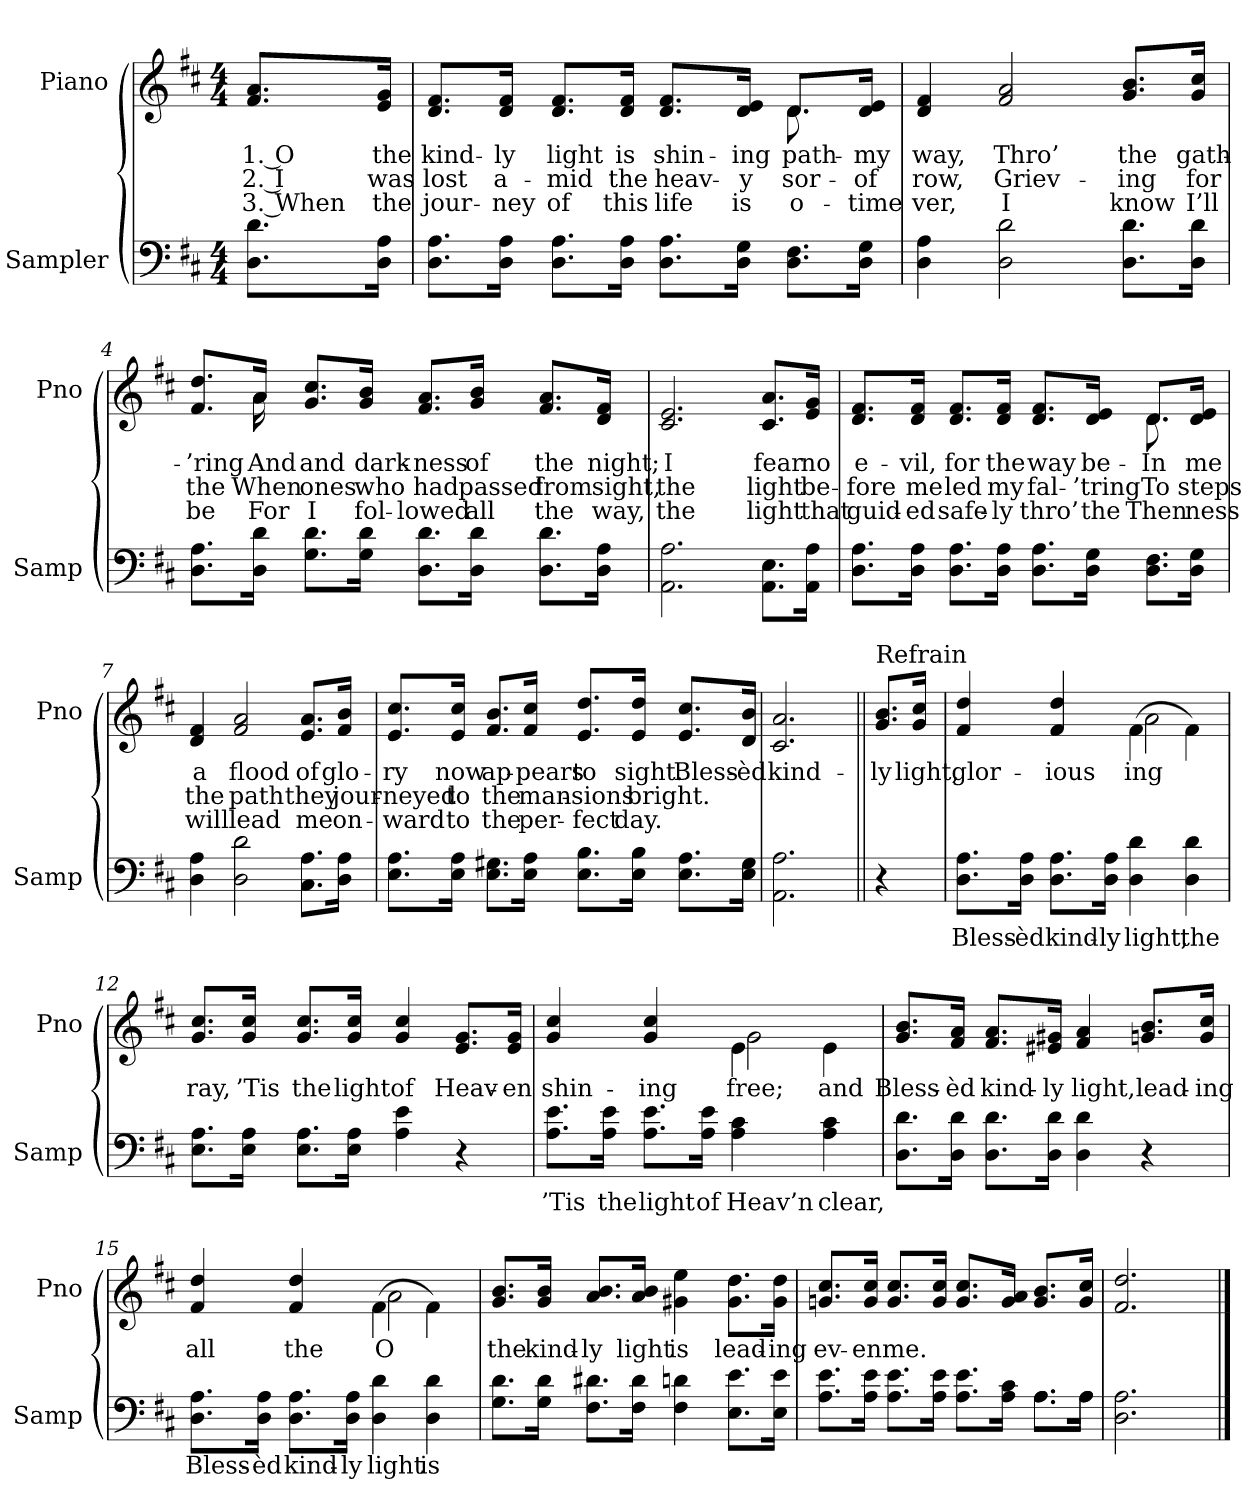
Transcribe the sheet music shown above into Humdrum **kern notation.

**kern	**text	**kern	**text	**text	**text
*part2	*part2	*part1	*part1	*part1	*part1
*staff2	*staff2	*staff1	*staff1	*staff1	*staff1
*I"Sampler	*	*I"Piano	*	*	*
*I'Samp	*	*I'Pno	*	*	*
*clefF4	*	*clefG2	*	*	*
*k[f#c#]	*	*k[f#c#]	*	*	*
*D:	*	*D:	*	*	*
*M4/4	*	*M4/4	*	*	*
=1	=1	=1	=1	=1	=1
8.D\ 8.d\L	.	8.f#/ 8.a/L	1. O	2. I	3. When
16D\ 16A\Jk	.	16e/ 16g/Jk	the	was	the
=2	=2	=2	=2	=2	=2
*	*	*^	*	*	*
8.D\ 8.A\L	.	8.d/ 8.f#/L	2.ryy	kind-	lost	jour-
16D\ 16A\Jk	.	16d/ 16f#/Jk	.	-ly	a-	-ney
8.D\ 8.A\L	.	8.d/ 8.f#/L	.	light	-mid	of
16D\ 16A\Jk	.	16d/ 16f#/Jk	.	is	the	this
8.D\ 8.A\L	.	8.d/ 8.f#/L	.	shin-	heav-	life
16D\ 16G\Jk	.	16d/ 16e/Jk	.	-ing	-y	is
8.D\ 8.F#\L	.	8.d/L	8.d	path-	sor-	o-
16D\ 16G\Jk	.	16d/ 16e/Jk	16ryy	my	of	-time
*	*	*v	*v	*	*	*
=3	=3	=3	=3	=3	=3
4D 4A	.	4d 4f#	-way,	-row,	-ver,
2D 2d	.	2f# 2a	Thro’	Griev-	I
8.D\ 8.d\L	.	8.g/ 8.b/L	the	-ing	know
16D\ 16d\Jk	.	16g/ 16cc#/Jk	gath-	for	I’ll
=4	=4	=4	=4	=4	=4
*	*	*^	*	*	*
8.D\ 8.A\L	.	8.f#/ 8.dd/L	8.ryy	-’ring	the	be
16D\ 16d\Jk	.	16a/Jk	16a	And	When	For
8.G\ 8.d\L	.	8.g/ 8.cc#/L	2.ryy	and	ones	I
16G\ 16d\Jk	.	16g/ 16b/Jk	.	dark-	who	fol-
8.D\ 8.d\L	.	8.f#/ 8.a/L	.	-ness	had	-lowed
16D\ 16d\Jk	.	16g/ 16b/Jk	.	of	passed	all
8.D\ 8.d\L	.	8.f#/ 8.a/L	.	the	from	the
16D\ 16A\Jk	.	16d/ 16f#/Jk	.	night;	sight,	way,
*	*	*v	*v	*	*	*
=5	=5	=5	=5	=5	=5
2.AA 2.A	.	2.c# 2.e	I	the	the
8.AA\ 8.E\L	.	8.c#/ 8.a/L	fear	light	light
16AA\ 16A\Jk	.	16e/ 16g/Jk	no	be-	that
=6	=6	=6	=6	=6	=6
*	*	*^	*	*	*
8.D\ 8.A\L	.	8.d/ 8.f#/L	2.ryy	e-	-fore	guid-
16D\ 16A\Jk	.	16d/ 16f#/Jk	.	-vil,	me	-ed
8.D\ 8.A\L	.	8.d/ 8.f#/L	.	for	led	safe-
16D\ 16A\Jk	.	16d/ 16f#/Jk	.	the	my	-ly
8.D\ 8.A\L	.	8.d/ 8.f#/L	.	way	fal-	thro’
16D\ 16G\Jk	.	16d/ 16e/Jk	.	be-	-’tring	the
8.D\ 8.F#\L	.	8.d/L	8.d	In	To	Then
16D\ 16G\Jk	.	16d/ 16e/Jk	16ryy	me	-steps	-ness
*	*	*v	*v	*	*	*
=7	=7	=7	=7	=7	=7
4D 4A	.	4d 4f#	a	the	will
2D 2d	.	2f# 2a	flood	path	lead
8.C#\ 8.A\L	.	8.e/ 8.a/L	of	they	me
16D\ 16A\Jk	.	16f#/ 16b/Jk	glo-	jour-	on-
=8	=8	=8	=8	=8	=8
8.E\ 8.A\L	.	8.e/ 8.cc#/L	-ry	-neyed	-ward
16E\ 16A\Jk	.	16e/ 16cc#/Jk	now	to	to
8.E\ 8.G#X\L	.	8.f#/ 8.b/L	ap-	the	the
16E\ 16A\Jk	.	16f#/ 16cc#/Jk	-pears	man-	per-
8.E\ 8.B\L	.	8.e/ 8.dd/L	to	-sions	-fect
16E\ 16B\Jk	.	16e/ 16dd/Jk	sight.	bright.	day.
8.E\ 8.A\L	.	8.e/ 8.cc#/L	Bless-	.	.
16E\ 16G#\Jk	.	16d/ 16b/Jk	-èd	.	.
=9	=9	=9	=9	=9	=9
2.AA 2.A	.	2.c# 2.a	kind-	.	.
=10||	=10||	=10||	=10||	=10||	=10||
!	!	!LO:TX:t=Refrain	!	!	!
4r	.	8.g/ 8.b/L	-ly	.	.
.	.	16g/ 16cc#/Jk	light,	.	.
=11	=11	=11	=11	=11	=11
*	*	*^	*	*	*
8.D\ 8.A\L	Bless-	4f# 4dd	2ryy	glor-	.	.
16D\ 16A\Jk	-èd	.	.	.	.	.
8.D\ 8.A\L	kind-	4f# 4dd	.	-ious	.	.
16D\ 16A\Jk	-ly	.	.	.	.	.
4D 4d	light,	(4f#\	2a	-ing	.	.
4D 4d	the	4f#\)	.	.	.	.
*	*	*v	*v	*	*	*
=12	=12	=12	=12	=12	=12
8.E\ 8.A\L	.	8.g/ 8.cc#/L	ray,	.	.
16E\ 16A\Jk	.	16g/ 16cc#/Jk	’Tis	.	.
8.E\ 8.A\L	.	8.g/ 8.cc#/L	the	.	.
16E\ 16A\Jk	.	16g/ 16cc#/Jk	light	.	.
4A 4e	.	4g 4cc#	of	.	.
4r	.	8.e/ 8.g/L	Heav-	.	.
.	.	16e/ 16g/Jk	-en	.	.
=13	=13	=13	=13	=13	=13
*	*	*^	*	*	*
8.A\ 8.e\L	’Tis	4g 4cc#	2ryy	shin-	.	.
16A\ 16e\Jk	the	.	.	.	.	.
8.A\ 8.e\L	light	4g 4cc#	.	-ing	.	.
16A\ 16e\Jk	of	.	.	.	.	.
4A 4c#	Heav’n	4e\	2g	free;	.	.
4A 4c#	clear,	4e\	.	and	.	.
*	*	*v	*v	*	*	*
=14	=14	=14	=14	=14	=14
8.D\ 8.d\L	.	8.g/ 8.b/L	Bless-	.	.
16D\ 16d\Jk	.	16f#/ 16a/Jk	-èd	.	.
8.D\ 8.d\L	.	8.f#/ 8.a/L	kind-	.	.
16D\ 16d\Jk	.	16e#X/ 16g#X/Jk	-ly	.	.
4D 4d	.	4f# 4a	light,	.	.
4r	.	8.gn/ 8.b/L	lead-	.	.
.	.	16g/ 16cc#/Jk	-ing	.	.
=15	=15	=15	=15	=15	=15
*	*	*^	*	*	*
8.D\ 8.A\L	Bless-	4f# 4dd	2ryy	all	.	.
16D\ 16A\Jk	-èd	.	.	.	.	.
8.D\ 8.A\L	kind-	4f# 4dd	.	the	.	.
16D\ 16A\Jk	-ly	.	.	.	.	.
4D 4d	light	(4f#\	2a	O	.	.
4D 4d	is	4f#\)	.	.	.	.
*	*	*v	*v	*	*	*
=16	=16	=16	=16	=16	=16
8.G\ 8.d\L	.	8.g/ 8.b/L	the	.	.
16G\ 16d\Jk	.	16g/ 16b/Jk	kind-	.	.
8.F#\ 8.d#X\L	.	8.a/ 8.b/L	-ly	.	.
16F#\ 16d#\Jk	.	16a/ 16b/Jk	light	.	.
4F# 4dn	.	4g#X 4ee	is	.	.
8.E\ 8.e\L	.	8.g#\ 8.dd\L	lead-	.	.
16E\ 16e\Jk	.	16g#\ 16dd\Jk	-ing	.	.
=17	=17	=17	=17	=17	=17
*^	*	*	*	*	*
8.A\ 8.e\L	2.ryy	.	8.gn/ 8.cc#/L	ev-	.	.
16A\ 16e\Jk	.	.	16g/ 16cc#/Jk	-en	.	.
8.A\ 8.e\L	.	.	8.g/ 8.cc#/L	me.	.	.
16A\ 16e\Jk	.	.	16g/ 16cc#/Jk	.	.	.
8.A\ 8.e\L	.	.	8.g/ 8.cc#/L	.	.	.
16A\ 16c#\Jk	.	.	16g/ 16a/Jk	.	.	.
8.A\L	8.A\L	.	8.g/ 8.b/L	.	.	.
16A\Jk	16A\Jk	.	16g/ 16cc#/Jk	.	.	.
*v	*v	*	*	*	*	*
=18	=18	=18	=18	=18	=18
2.D 2.A	.	2.f# 2.dd	.	.	.
==	==	==	==	==	==
*-	*-	*-	*-	*-	*-
